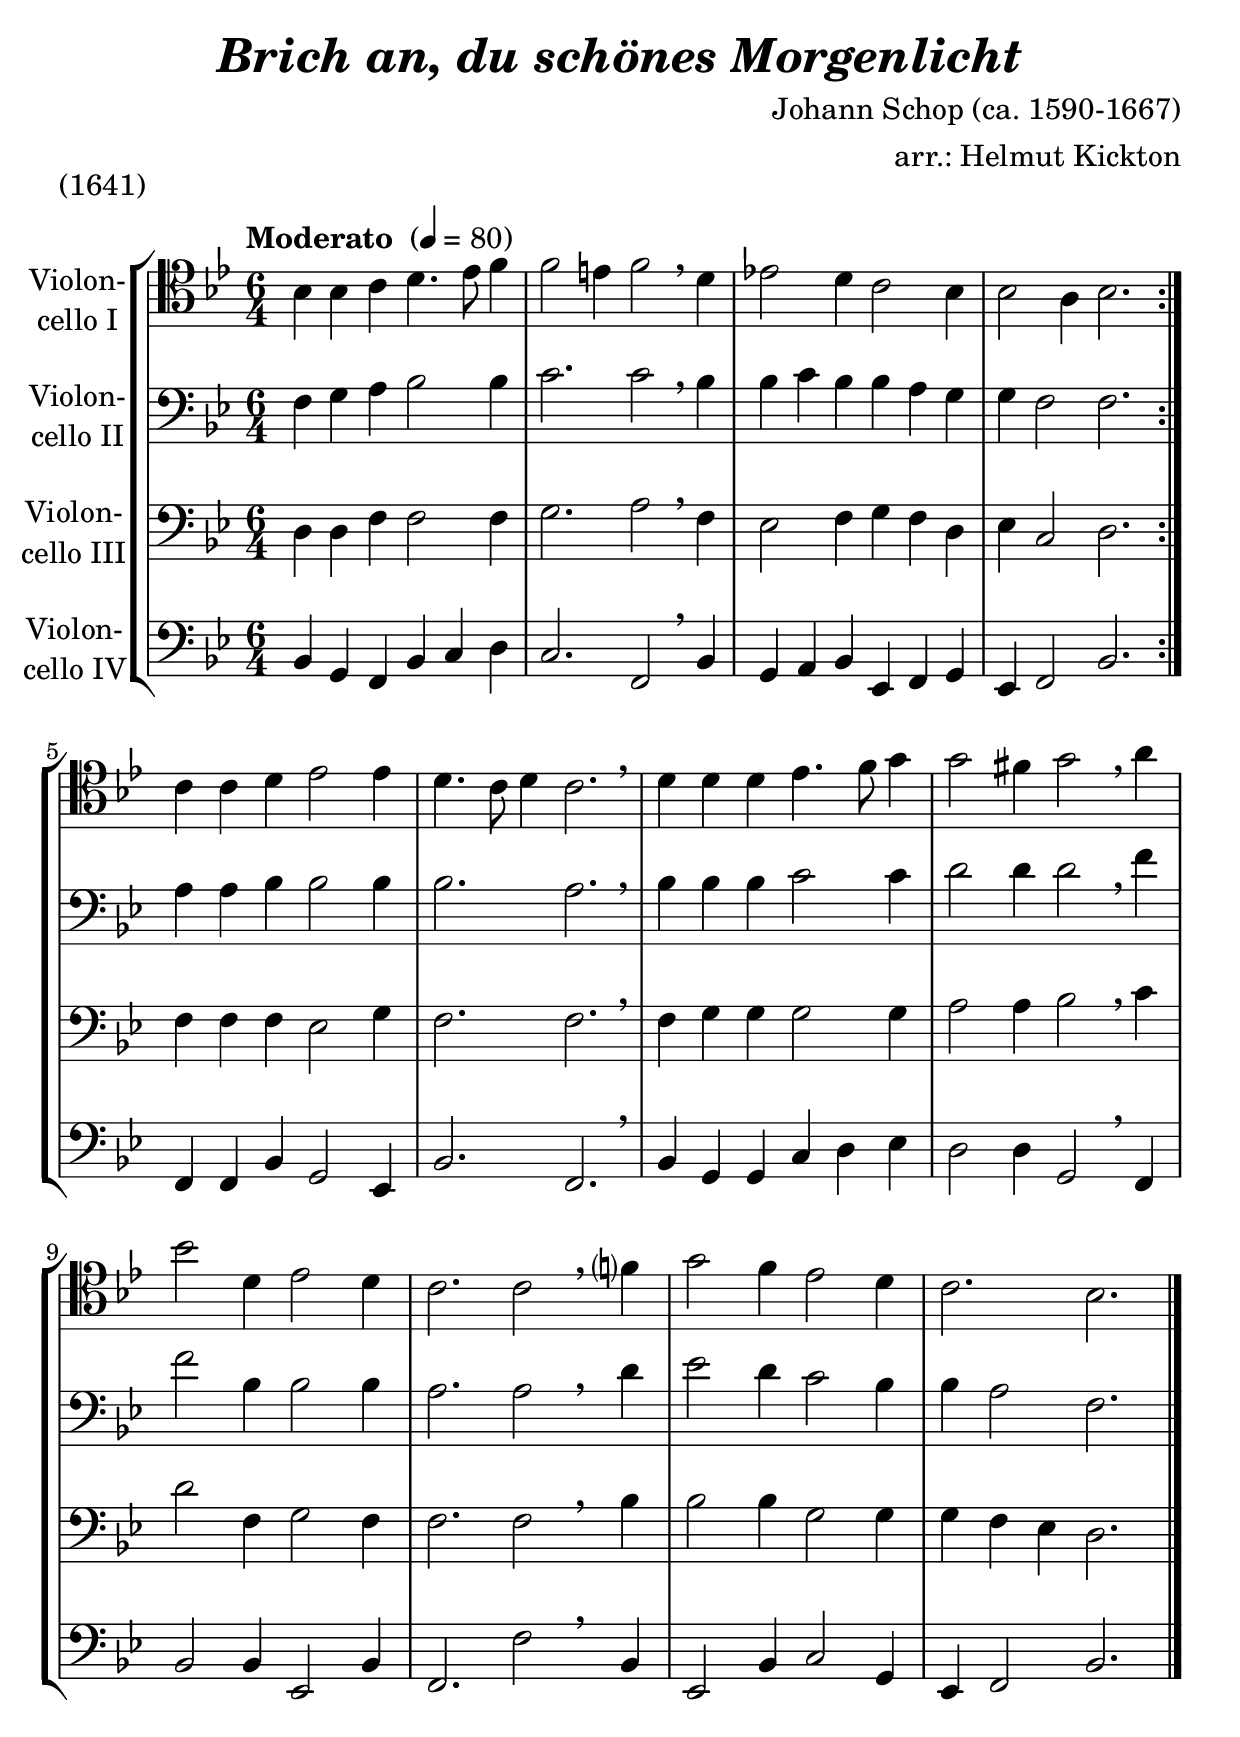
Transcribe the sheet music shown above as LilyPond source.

\version "2.18.2"
\include "deutsch.ly"
  
#(set-global-staff-size 26)

\header {
  title     = \markup \bold \italic "Brich an, du schönes Morgenlicht"
  composer  = "Johann Schop (ca. 1590-1667)"
  arranger  = "arr.: Helmut Kickton"
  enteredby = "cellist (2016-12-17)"
  piece     = "(1641)"
}

voiceconsts = {
  \key c \major
  \time 6/4
  \clef "bass"
  \numericTimeSignature
  \compressFullBarRests
  % Set default beaming for all staves
%  \set Timing.beamExceptions = #'()
%  \set Timing.baseMoment     = #(ly:make-moment 1 4)
%  \set Timing.beatStructure  = #'(1 1 1)
  \tempo "Moderato " 4=80
}

%minstr = "harpsichord"
mist = "string ensemble 1"
%minstr = "accordion"
miba = "bassoon"
%milo = "drawbar organ"
milo = "harpsichord"

va = \relative c' {
  \voiceconsts
  \clef "tenor"
  
  \repeat volta 2 {
    c4 c d e4. f8 g4
    g2 fis4 g2 \breathe e4
    f!2 e4 d2 c4
    c2 h4 c2.
  }
  d4 d e f2 f4
  e4. d8 e4 d2. \breathe

  e4 e e f4. g8 a4
  a2 gis4 a2 \breathe h4
  c2 e,4 f2 e4
  d2. d2 \breathe g?4
  a2 g4 f2 e4
  d2. c \bar "|."
}

vb = \relative c' {
  \voiceconsts
  
  \repeat volta 2 {
    g4 a h c2 c4
    d2. d2 \breathe c4
    c d c c h a
    a g2 g2.
  }
  h4 h c c2 c4
  c2. h \breathe

  c4 c c d2 d4
  e2 e4 e2 \breathe g4
  g2 c,4 c2 c4
  h2. h2 \breathe e4
  f2 e4 d2 c4
  c h2 g2. \bar "|."
}

vc = \relative c {
  \voiceconsts
  
  \repeat volta 2 {
    e4 e g g2 g4
    a2. h2 \breathe g4
    f2 g4 a g e
    f d2 e2.
  }
  g4 g g f2 a4
  g2. g \breathe

  g4 a a a2 a4
  h2 h4 c2 \breathe d4
  e2 g,4 a2 g4
  g2. g2 \breathe c4
  c2 c4 a2 a4
  a g f e2. \bar "|."
}

vd = \relative c {
  \voiceconsts
  
  \repeat volta 2 {
    c4 a g c d e
    d2. g,2 \breathe c4
    a h c f, g a
    f g2 c2.
  }
  g4 g c a2 f4
  c'2. g \breathe

  c4 a a d e f
  e2 e4 a,2 \breathe g4
  c2 c4 f,2 c'4
  g2. g'2 \breathe c,4
  f,2 c'4 d2 a4
  f g2 c2. \bar "|."
}


music = \new StaffGroup <<
      \new Staff {
	\set Staff.midiInstrument = \mist
	\set Staff.instrumentName = \markup \center-column { "Violon-" "cello I" }
	\transpose c b, { \va }
      }

      \new Staff {
	\set Staff.midiInstrument = \mist
	\set Staff.instrumentName = \markup \center-column { "Violon-" "cello II" }
	\transpose c b, { \vb }
      }

      \new Staff {
	\set Staff.midiInstrument = \miba
	\set Staff.instrumentName = \markup \center-column { "Violon-" "cello III" }
	\transpose c b, { \vc }
      }

      \new Staff {
	\set Staff.midiInstrument = \miba
	\set Staff.instrumentName = \markup \center-column { "Violon-" "cello IV" }
	\transpose c b, { \vd }
      }
>>

\book {
  \score {
    \music
    \layout {}
  }

  \score {
    \unfoldRepeats \music

    \midi {
      \context {
        \Score
      }
    }
  }
}
